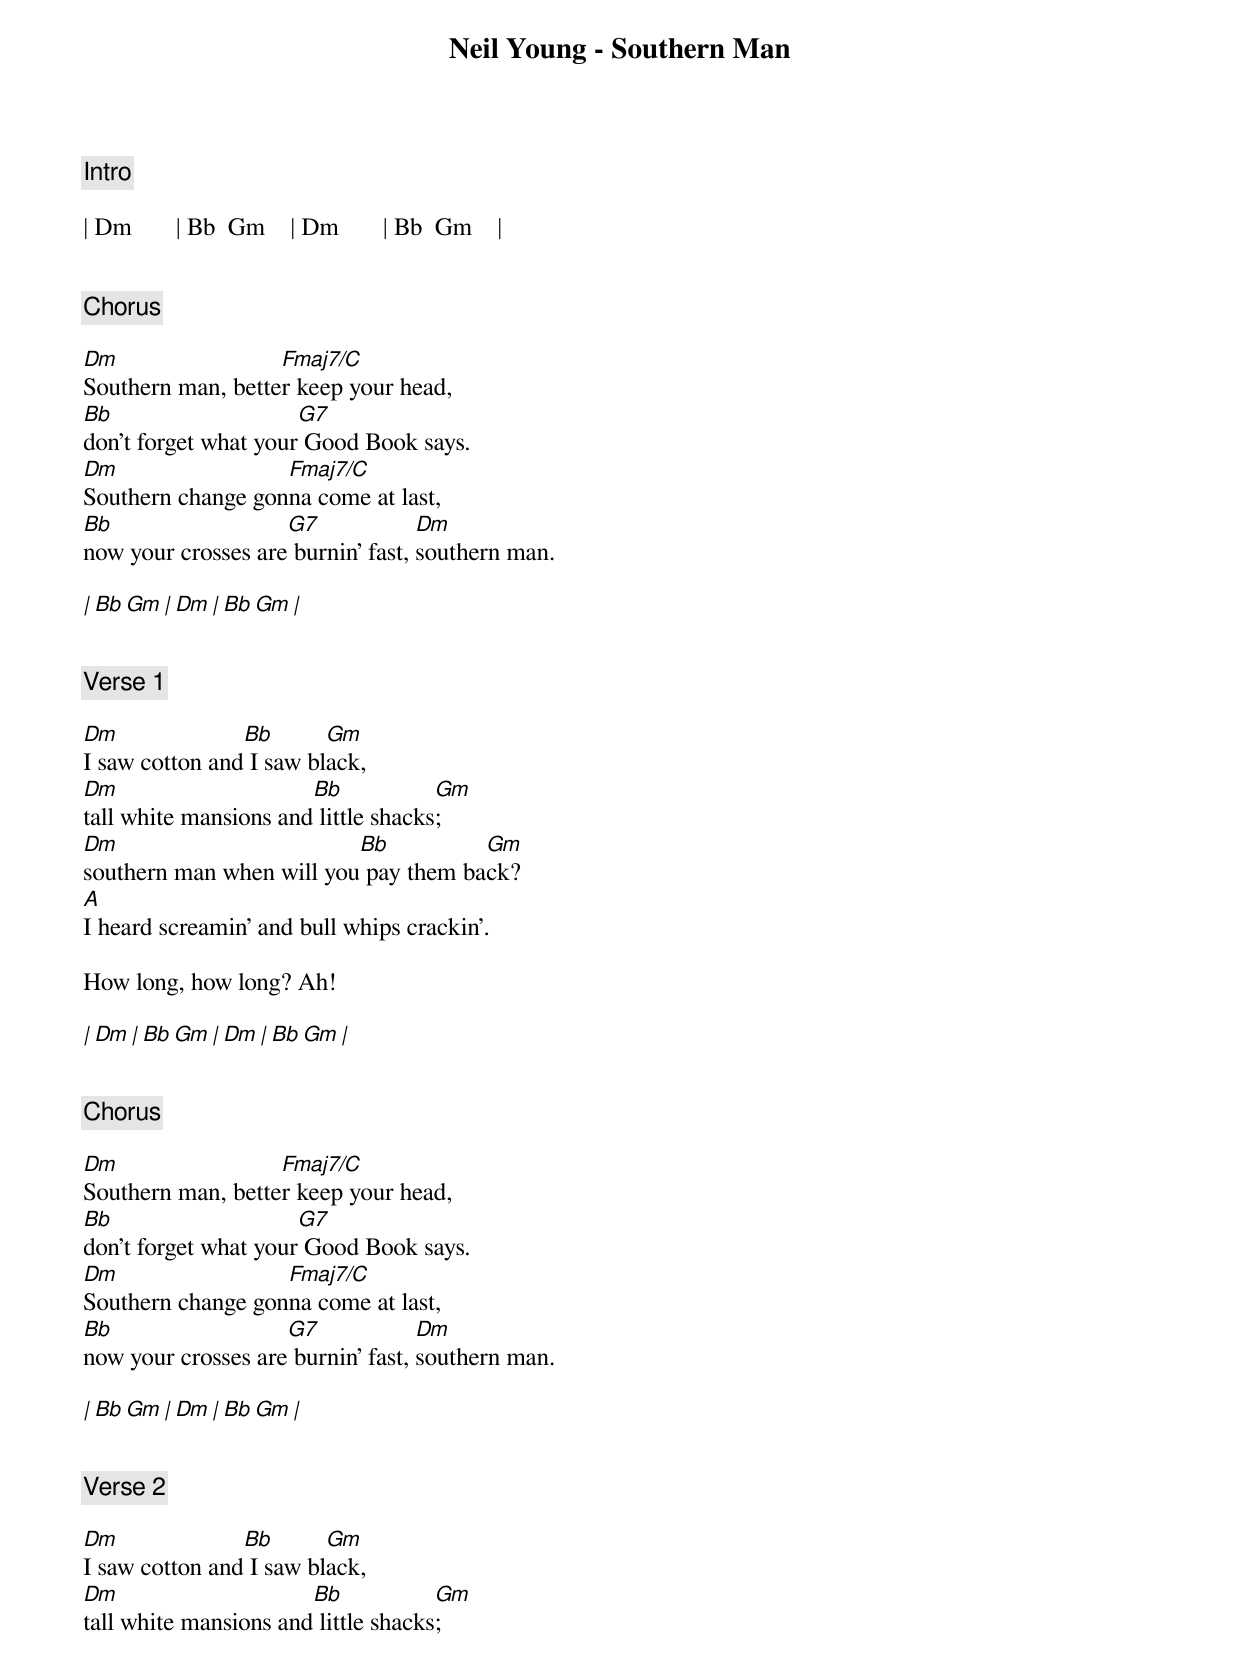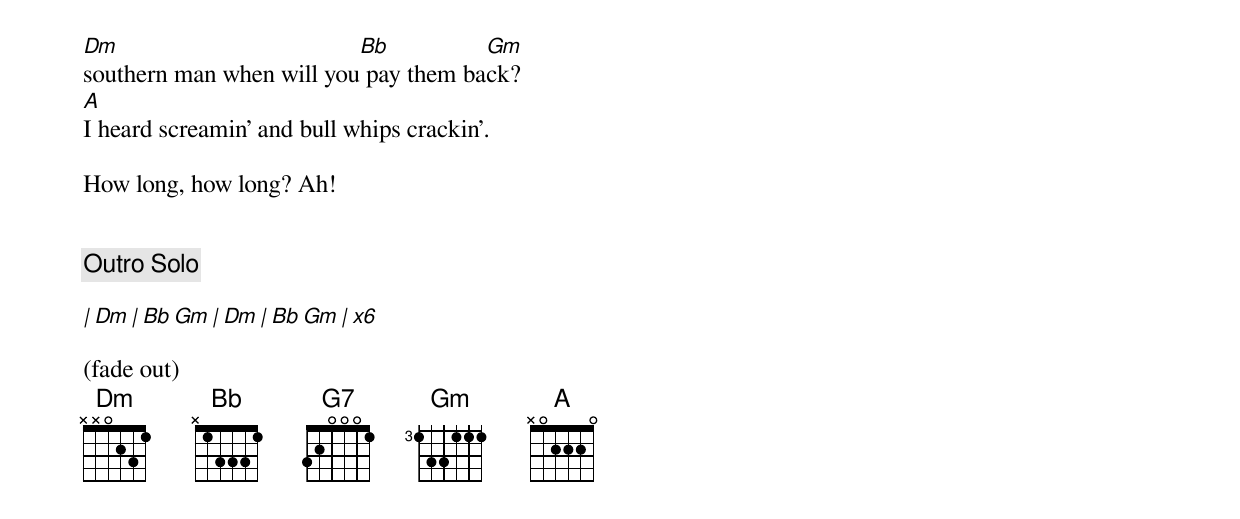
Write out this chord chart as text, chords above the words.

Neil Young - Southern Man

[Intro]

| Dm       | Bb  Gm    | Dm       | Bb  Gm    |


[Chorus]

Dm                 Fmaj7/C
Southern man, better keep your head,
Bb                    G7
don't forget what your Good Book says.
Dm                 Fmaj7/C
Southern change gonna come at last,
Bb                  G7             Dm
now your crosses are burnin' fast, southern man.

| Bb  Gm    | Dm       | Bb  Gm    |


[Verse 1]

Dm              Bb       Gm
I saw cotton and I saw black,
Dm                     Bb            Gm
tall white mansions and little shacks;
Dm                        Bb          Gm
southern man when will you pay them back?
A
I heard screamin' and bull whips crackin'.

How long, how long? Ah!

| Dm       | Bb  Gm    | Dm       | Bb  Gm    |


[Chorus]

Dm                 Fmaj7/C
Southern man, better keep your head,
Bb                    G7
don't forget what your Good Book says.
Dm                 Fmaj7/C
Southern change gonna come at last,
Bb                  G7             Dm
now your crosses are burnin' fast, southern man.

| Bb  Gm    | Dm       | Bb  Gm    |


[Verse 2]

Dm              Bb       Gm
I saw cotton and I saw black,
Dm                     Bb            Gm
tall white mansions and little shacks;
Dm                        Bb          Gm
southern man when will you pay them back?
A
I heard screamin' and bull whips crackin'.

How long, how long? Ah!


[Outro Solo]

| Dm       | Bb  Gm    | Dm       | Bb  Gm    | x6

(fade out)
